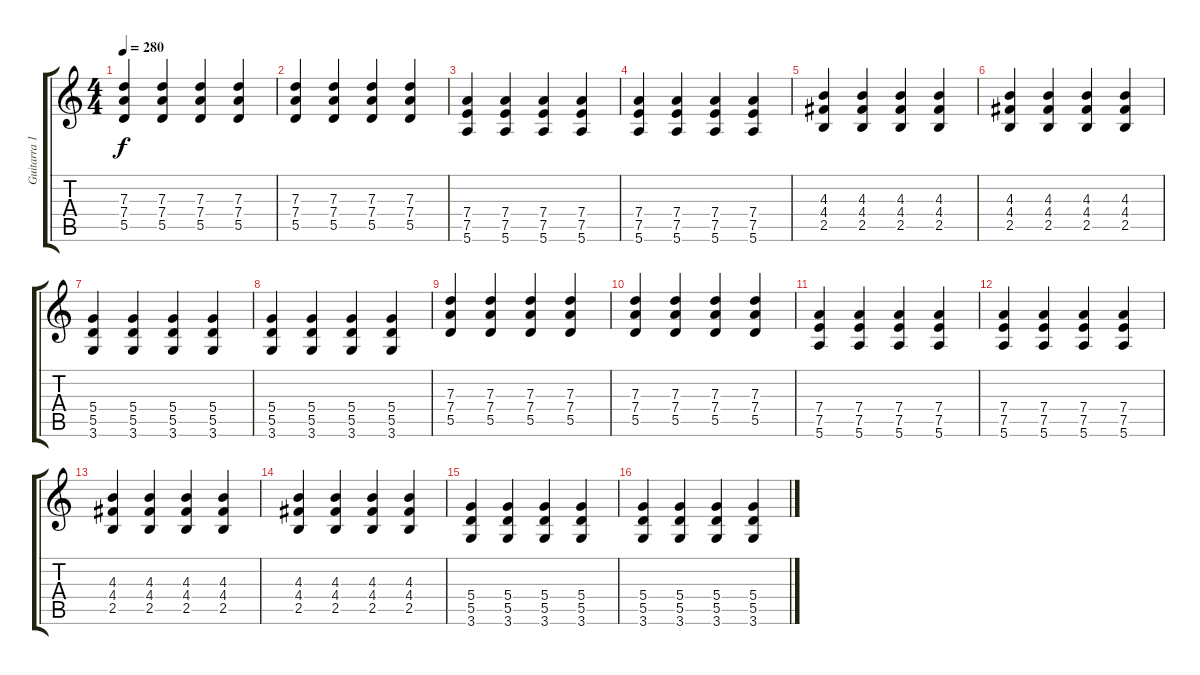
\track ("Guitarra 1 - Mathias" "Guitarra 1") {instrument distortionguitar}
\staff {score tabs}
\tuning (E4 B3 G3 D3 A2 E2) {hide}
\ts (4 4)
\tempo 280
\clef g2
\ks c
(7.3 7.4 5.5).4{dy f} (7.3 7.4 5.5).4 (7.3 7.4 5.5).4 (7.3 7.4 5.5).4 |
(7.3 7.4 5.5).4 (7.3 7.4 5.5).4 (7.3 7.4 5.5).4 (7.3 7.4 5.5).4 |
(7.4 7.5 5.6).4 (7.4 7.5 5.6).4 (7.4 7.5 5.6).4 (7.4 7.5 5.6).4 |
(7.4 7.5 5.6).4 (7.4 7.5 5.6).4 (7.4 7.5 5.6).4 (7.4 7.5 5.6).4 |
(4.3 4.4 2.5).4 (4.3 4.4 2.5).4 (4.3 4.4 2.5).4 (4.3 4.4 2.5).4 |
(4.3 4.4 2.5).4 (4.3 4.4 2.5).4 (4.3 4.4 2.5).4 (4.3 4.4 2.5).4 |
(5.4 5.5 3.6).4 (5.4 5.5 3.6).4 (5.4 5.5 3.6).4 (5.4 5.5 3.6).4 |
(5.4 5.5 3.6).4 (5.4 5.5 3.6).4 (5.4 5.5 3.6).4 (5.4 5.5 3.6).4 |
(7.3 7.4 5.5).4 (7.3 7.4 5.5).4 (7.3 7.4 5.5).4 (7.3 7.4 5.5).4 |
(7.3 7.4 5.5).4 (7.3 7.4 5.5).4 (7.3 7.4 5.5).4 (7.3 7.4 5.5).4 |
(7.4 7.5 5.6).4 (7.4 7.5 5.6).4 (7.4 7.5 5.6).4 (7.4 7.5 5.6).4 |
(7.4 7.5 5.6).4 (7.4 7.5 5.6).4 (7.4 7.5 5.6).4 (7.4 7.5 5.6).4 |
(4.3 4.4 2.5).4 (4.3 4.4 2.5).4 (4.3 4.4 2.5).4 (4.3 4.4 2.5).4 |
(4.3 4.4 2.5).4 (4.3 4.4 2.5).4 (4.3 4.4 2.5).4 (4.3 4.4 2.5).4 |
(5.4 5.5 3.6).4 (5.4 5.5 3.6).4 (5.4 5.5 3.6).4 (5.4 5.5 3.6).4 |
(5.4 5.5 3.6).4 (5.4 5.5 3.6).4 (5.4 5.5 3.6).4 (5.4 5.5 3.6).4
